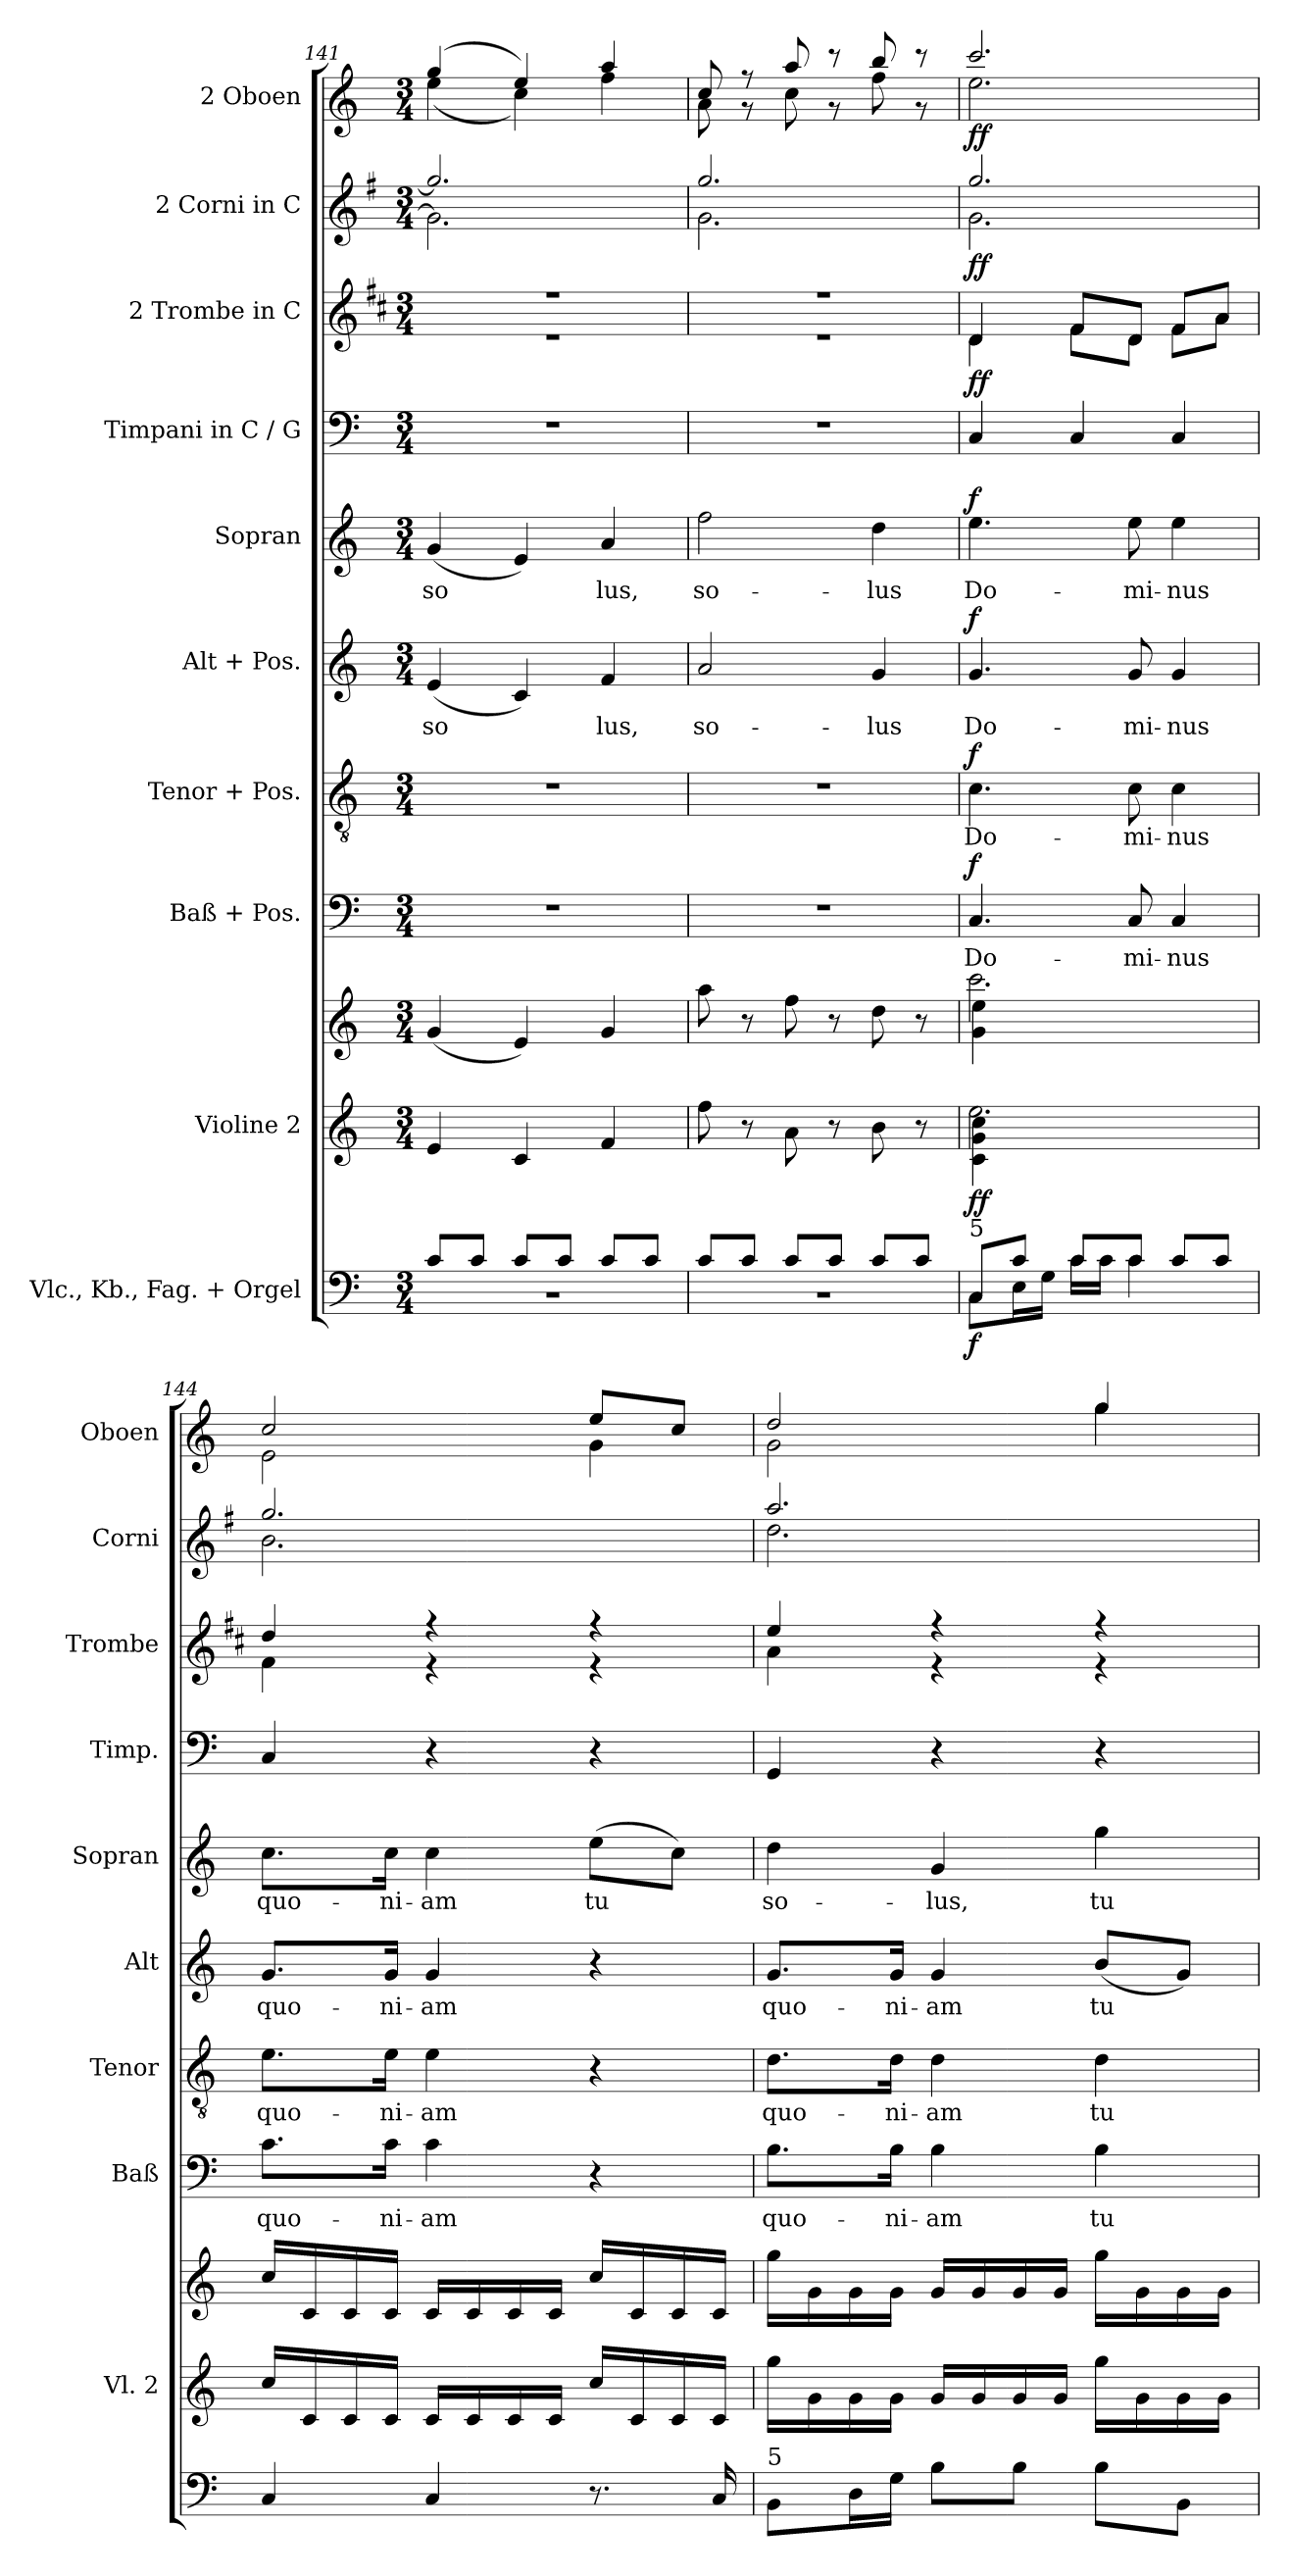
**kern	**dynam	**kern	**kern	**dynam	**kern	**text	**dynam	**kern	**text	**dynam	**kern	**text	**dynam	**kern	**text	**dynam	**kern	**kern	**dynam	**kern	**dynam	**kern	**dynam
*part10	*part10	*part9	*part9	*part9	*part8	*part8	*part8	*part7	*part7	*part7	*part6	*part6	*part6	*part5	*part5	*part5	*part4	*part3	*part3	*part2	*part2	*part1	*part1
*staff11	*staff11	*staff10	*staff9	*staff9/10	*staff8	*staff8	*staff8	*staff7	*staff7	*staff7	*staff6	*staff6	*staff6	*staff5	*staff5	*staff5	*staff4	*staff3	*staff3	*staff2	*staff2	*staff1	*staff1
*I"Vlc., Kb., Fag. + Orgel	*	*I"Violine 2	*	*	*I"Baß + Pos.	*	*	*I"Tenor + Pos.	*	*	*I"Alt + Pos.	*	*	*I"Sopran	*	*	*I"Timpani in C / G	*I"2 Trombe in C	*	*I"2 Corni in C	*	*I"2 Oboen	*
*	*	*I'Vl. 2	*	*	*I'Baß	*	*	*I'Tenor	*	*	*I'Alt	*	*	*I'Sopran	*	*	*I'Timp.	*I'Trombe	*	*I'Corni	*	*I'Oboen	*
*clefF4	*	*clefG2	*clefG2	*	*clefF4	*	*	*clefGv2	*	*	*clefG2	*	*	*clefG2	*	*	*clefF4	*clefG2	*	*clefG2	*	*clefG2	*
*	*	*	*	*	*	*	*	*	*	*	*	*	*	*	*	*	*	*ITrd1c2	*	*ITrd4c7	*	*	*
*k[]	*	*k[]	*k[]	*	*k[]	*	*	*k[]	*	*	*k[]	*	*	*k[]	*	*	*k[]	*k[]	*	*k[]	*	*k[]	*
*M3/4	*	*M3/4	*M3/4	*	*M3/4	*	*	*M3/4	*	*	*M3/4	*	*	*M3/4	*	*	*M3/4	*M3/4	*	*M3/4	*	*M3/4	*
=141	=141	=141	=141	=141	=141	=141	=141	=141	=141	=141	=141	=141	=141	=141	=141	=141	=141	=141	=141	=141	=141	=141	=141
*^	*	*	*	*	*	*	*	*	*	*	*	*	*	*	*	*	*	*	*	*	*	*	*
!	!	!	!	!	!	!	!	!	!	!	!	!	!LO:LY:b	!	!	!LO:LY:b	!	!	!	!	!	!	!	!
*	*	*	*	*	*	*	*	*	*	*	*	*	*	*	*	*	*	*	*^	*	*^	*	*^	*
8c/L	2.r	.	4e/	(<4g/	.	2.r	.	.	2.r	.	.	(<4e/	so	.	(<4g/	so	.	2.r	2.r	2.r	.	2.cc/]	2.c\]	.	(>4gg/	(<4ee\	.
8c/J	.	.	.	.	.	.	.	.	.	.	.	.	.	.	.	.	.	.	.	.	.	.	.	.	.	.	.
8c/L	.	.	4c/	4e/)	.	.	.	.	.	.	.	4c/)	.	.	4e/)	.	.	.	.	.	.	.	.	.	4ee/)	4cc\)	.
8c/J	.	.	.	.	.	.	.	.	.	.	.	.	.	.	.	.	.	.	.	.	.	.	.	.	.	.	.
!	!	!	!	!	!	!	!	!	!	!	!	!	!LO:LY:b	!	!	!LO:LY:b	!	!	!	!	!	!	!	!	!	!	!
8c/L	.	.	4f/	4g/	.	.	.	.	.	.	.	4f/	lus,	.	4a/	lus,	.	.	.	.	.	.	.	.	4aa/	4ff\	.
8c/J	.	.	.	.	.	.	.	.	.	.	.	.	.	.	.	.	.	.	.	.	.	.	.	.	.	.	.
=142	=142	=142	=142	=142	=142	=142	=142	=142	=142	=142	=142	=142	=142	=142	=142	=142	=142	=142	=142	=142	=142	=142	=142	=142	=142	=142	=142
!	!	!	!	!	!	!	!	!	!	!	!	!	!LO:LY:b	!	!	!LO:LY:b	!	!	!	!	!	!	!	!	!	!	!
8c/L	2.r	.	8ff\	8aa\	.	2.r	.	.	2.r	.	.	2a/	so-	.	2ff\	so-	.	2.r	2.r	2.r	.	2.cc/	2.c\	.	8cc/	8a\	.
8c/J	.	.	8r	8r	.	.	.	.	.	.	.	.	.	.	.	.	.	.	.	.	.	.	.	.	8r	8r	.
8c/L	.	.	8a\	8ff\	.	.	.	.	.	.	.	.	.	.	.	.	.	.	.	.	.	.	.	.	8aa/	8cc\	.
8c/J	.	.	8r	8r	.	.	.	.	.	.	.	.	.	.	.	.	.	.	.	.	.	.	.	.	8r	8r	.
!	!	!	!	!	!	!	!	!	!	!	!	!	!LO:LY:b	!	!	!LO:LY:b	!	!	!	!	!	!	!	!	!	!	!
8c/L	.	.	8b\	8dd\	.	.	.	.	.	.	.	4g/	lus	.	4dd\	lus	.	.	.	.	.	.	.	.	8bb/	8ff\	.
8c/J	.	.	8r	8r	.	.	.	.	.	.	.	.	.	.	.	.	.	.	.	.	.	.	.	.	8r	8r	.
=143	=143	=143	=143	=143	=143	=143	=143	=143	=143	=143	=143	=143	=143	=143	=143	=143	=143	=143	=143	=143	=143	=143	=143	=143	=143	=143	=143
*	*	*	*^	*^	*	*	*	*	*	*	*	*	*	*	*	*	*	*	*	*	*	*	*	*	*	*	*
!LO:TX:a:t=5	!	!	!	!	!	!	!	!	!	!	!	!	!	!	!	!	!	!	!	!	!	!	!	!	!	!	!	!	!
!	!	!LO:DY:b	!	!	!	!	!LO:DY:b=2	!	!LO:LY:b	!	!	!LO:LY:b	!	!	!LO:LY:b	!	!	!LO:LY:b	!	!	!	!	!	!	!	!	!	!	!
!	!	!	!	!	!	!	!LO:DY:n=1:b	!	!	!LO:DY:b	!	!	!LO:DY:b	!	!	!LO:DY:b	!	!	!LO:DY:b	!	!	!	!LO:DY:b	!	!	!	!	!	!
!	!	!	!	!	!	!	!	!	!	!	!	!	!	!	!	!	!	!	!	!	!	!	!LO:DY:n=1:b	!	!	!LO:DY:b	!	!	!
!	!	!	!	!	!	!	!	!	!	!	!	!	!	!	!	!	!	!	!	!	!	!	!	!	!	!LO:DY:n=1:b	!	!	!LO:DY:b
!	!	!	!	!	!	!	!	!	!	!	!	!	!	!	!	!	!	!	!	!	!	!	!	!	!	!	!	!	!LO:DY:n=1:b
8C/L	8C\L	f	2.ee\	4c\ 4g\ 4cc\	2.ccc\	4g\ 4ee\	f f	4.C/	Do-	f	4.c\	Do-	f	4.g/	Do-	f	4.ee\	Do-	f	4C/	4c/	4c\	f f	2.cc/	2.c\	f f	2.ccc/	2.ee\	f f
8c/J	16E\L	.	.	.	.	.	.	.	.	.	.	.	.	.	.	.	.	.	.	.	.	.	.	.	.	.	.	.	.
.	16G\JJ	.	.	.	.	.	.	.	.	.	.	.	.	.	.	.	.	.	.	.	.	.	.	.	.	.	.	.	.
8c/L	16c\LL	.	.	2ryy	.	2ryy	.	.	.	.	.	.	.	.	.	.	.	.	.	4C/	8e/L	8e\L	.	.	.	.	.	.	.
.	16c\JJ	.	.	.	.	.	.	.	.	.	.	.	.	.	.	.	.	.	.	.	.	.	.	.	.	.	.	.	.
!	!	!	!	!	!	!	!	!	!LO:LY:b	!	!	!LO:LY:b	!	!	!LO:LY:b	!	!	!LO:LY:b	!	!	!	!	!	!	!	!	!	!	!
8c/J	4c\	.	.	.	.	.	.	8C/	mi-	.	8c\	mi-	.	8g/	mi-	.	8ee\	mi-	.	.	8c/J	8c\J	.	.	.	.	.	.	.
!	!	!	!	!	!	!	!	!	!LO:LY:b	!	!	!LO:LY:b	!	!	!LO:LY:b	!	!	!LO:LY:b	!	!	!	!	!	!	!	!	!	!	!
8c/L	.	.	.	.	.	.	.	4C/	nus	.	4c\	nus	.	4g/	nus	.	4ee\	nus	.	4C/	8e/L	8e\L	.	.	.	.	.	.	.
8c/J	8ryy	.	.	.	.	.	.	.	.	.	.	.	.	.	.	.	.	.	.	.	8g/J	8g\J	.	.	.	.	.	.	.
*	*	*	*v	*v	*	*	*	*	*	*	*	*	*	*	*	*	*	*	*	*	*	*	*	*	*	*	*	*	*
*	*	*	*	*v	*v	*	*	*	*	*	*	*	*	*	*	*	*	*	*	*	*	*	*	*	*	*	*	*
!!LO:PB:g=z	!!
=144	=144	=144	=144	=144	=144	=144	=144	=144	=144	=144	=144	=144	=144	=144	=144	=144	=144	=144	=144	=144	=144	=144	=144	=144	=144	=144	=144
!LO:TX:a:t=5	!	!	!	!	!	!	!	!	!	!	!	!	!	!	!	!	!	!	!	!	!	!	!	!	!	!	!
!	!	!	!	!	!	!	!LO:LY:b	!	!	!LO:LY:b	!	!	!LO:LY:b	!	!	!LO:LY:b	!	!	!	!	!	!	!	!	!	!	!
*v	*v	*	*	*	*	*	*	*	*	*	*	*	*	*	*	*	*	*	*	*	*	*	*	*	*	*	*
4C/	.	16cc/LL	16cc/LL	.	8.c\L	quo-	.	8.e\L	quo-	.	8.g/L	quo-	.	8.cc\L	quo-	.	4C/	4cc/	4e\	.	2.cc/	2.e\	.	2cc/	2e\	.
.	.	16c/	16c/	.	.	.	.	.	.	.	.	.	.	.	.	.	.	.	.	.	.	.	.	.	.	.
.	.	16c/	16c/	.	.	.	.	.	.	.	.	.	.	.	.	.	.	.	.	.	.	.	.	.	.	.
!	!	!	!	!	!	!LO:LY:b	!	!	!LO:LY:b	!	!	!LO:LY:b	!	!	!LO:LY:b	!	!	!	!	!	!	!	!	!	!	!
.	.	16c/JJ	16c/JJ	.	16c\Jk	ni-	.	16e\Jk	ni-	.	16g/Jk	ni-	.	16cc\Jk	ni-	.	.	.	.	.	.	.	.	.	.	.
!	!	!	!	!	!	!LO:LY:b	!	!	!LO:LY:b	!	!	!LO:LY:b	!	!	!LO:LY:b	!	!	!	!	!	!	!	!	!	!	!
4C/	.	16c/LL	16c/LL	.	4c\	am	.	4e\	am	.	4g/	am	.	4cc\	am	.	4r	4r	4r	.	.	.	.	.	.	.
.	.	16c/	16c/	.	.	.	.	.	.	.	.	.	.	.	.	.	.	.	.	.	.	.	.	.	.	.
.	.	16c/	16c/	.	.	.	.	.	.	.	.	.	.	.	.	.	.	.	.	.	.	.	.	.	.	.
.	.	16c/JJ	16c/JJ	.	.	.	.	.	.	.	.	.	.	.	.	.	.	.	.	.	.	.	.	.	.	.
!	!	!	!	!	!	!	!	!	!	!	!	!	!	!	!LO:LY:b	!	!	!	!	!	!	!	!	!	!	!
8.r	.	16cc/LL	16cc/LL	.	4r	.	.	4r	.	.	4r	.	.	(>8ee\L	tu	.	4r	4r	4r	.	.	.	.	8ee/L	4g\	.
.	.	16c/	16c/	.	.	.	.	.	.	.	.	.	.	.	.	.	.	.	.	.	.	.	.	.	.	.
.	.	16c/	16c/	.	.	.	.	.	.	.	.	.	.	8cc\J)	.	.	.	.	.	.	.	.	.	8cc/J	.	.
16C/	.	16c/JJ	16c/JJ	.	.	.	.	.	.	.	.	.	.	.	.	.	.	.	.	.	.	.	.	.	.	.
=145	=145	=145	=145	=145	=145	=145	=145	=145	=145	=145	=145	=145	=145	=145	=145	=145	=145	=145	=145	=145	=145	=145	=145	=145	=145	=145
!LO:TX:a:t=5	!	!	!	!	!	!	!	!	!	!	!	!	!	!	!	!	!	!	!	!	!	!	!	!	!	!
!	!	!	!	!	!	!LO:LY:b	!	!	!LO:LY:b	!	!	!LO:LY:b	!	!	!LO:LY:b	!	!	!	!	!	!	!	!	!	!	!
8BB\L	.	16gg\LL	16gg\LL	.	8.B\L	quo-	.	8.d\L	quo-	.	8.g/L	quo-	.	4dd\	so-	.	4GG/	4dd/	4g\	.	2.dd/	2.g\	.	2dd/	2g\	.
.	.	16g\	16g\	.	.	.	.	.	.	.	.	.	.	.	.	.	.	.	.	.	.	.	.	.	.	.
16D\L	.	16g\	16g\	.	.	.	.	.	.	.	.	.	.	.	.	.	.	.	.	.	.	.	.	.	.	.
!	!	!	!	!	!	!LO:LY:b	!	!	!LO:LY:b	!	!	!LO:LY:b	!	!	!	!	!	!	!	!	!	!	!	!	!	!
16G\JJ	.	16g\JJ	16g\JJ	.	16B\Jk	ni-	.	16d\Jk	ni-	.	16g/Jk	ni-	.	.	.	.	.	.	.	.	.	.	.	.	.	.
!	!	!	!	!	!	!LO:LY:b	!	!	!LO:LY:b	!	!	!LO:LY:b	!	!	!LO:LY:b	!	!	!	!	!	!	!	!	!	!	!
8B\L	.	16g/LL	16g/LL	.	4B\	am	.	4d\	am	.	4g/	am	.	4g/	lus,	.	4r	4r	4r	.	.	.	.	.	.	.
.	.	16g/	16g/	.	.	.	.	.	.	.	.	.	.	.	.	.	.	.	.	.	.	.	.	.	.	.
8B\J	.	16g/	16g/	.	.	.	.	.	.	.	.	.	.	.	.	.	.	.	.	.	.	.	.	.	.	.
.	.	16g/JJ	16g/JJ	.	.	.	.	.	.	.	.	.	.	.	.	.	.	.	.	.	.	.	.	.	.	.
!	!	!	!	!	!	!LO:LY:b	!	!	!LO:LY:b	!	!	!LO:LY:b	!	!	!LO:LY:b	!	!	!	!	!	!	!	!	!	!	!
8B\L	.	16gg\LL	16gg\LL	.	4B\	tu	.	4d\	tu	.	(<8b/L	tu	.	4gg\	tu	.	4r	4r	4r	.	.	.	.	4gg/	4gg\	.
.	.	16g\	16g\	.	.	.	.	.	.	.	.	.	.	.	.	.	.	.	.	.	.	.	.	.	.	.
8BB\J	.	16g\	16g\	.	.	.	.	.	.	.	8g/J)	.	.	.	.	.	.	.	.	.	.	.	.	.	.	.
.	.	16g\JJ	16g\JJ	.	.	.	.	.	.	.	.	.	.	.	.	.	.	.	.	.	.	.	.	.	.	.
*	*	*	*	*	*	*	*	*	*	*	*	*	*	*	*	*	*	*v	*v	*	*	*	*	*v	*v	*
*	*	*	*	*	*	*	*	*	*	*	*	*	*	*	*	*	*	*	*	*v	*v	*	*	*
=	=	=	=	=	=	=	=	=	=	=	=	=	=	=	=	=	=	=	=	=	=	=	=
*-	*-	*-	*-	*-	*-	*-	*-	*-	*-	*-	*-	*-	*-	*-	*-	*-	*-	*-	*-	*-	*-	*-	*-
